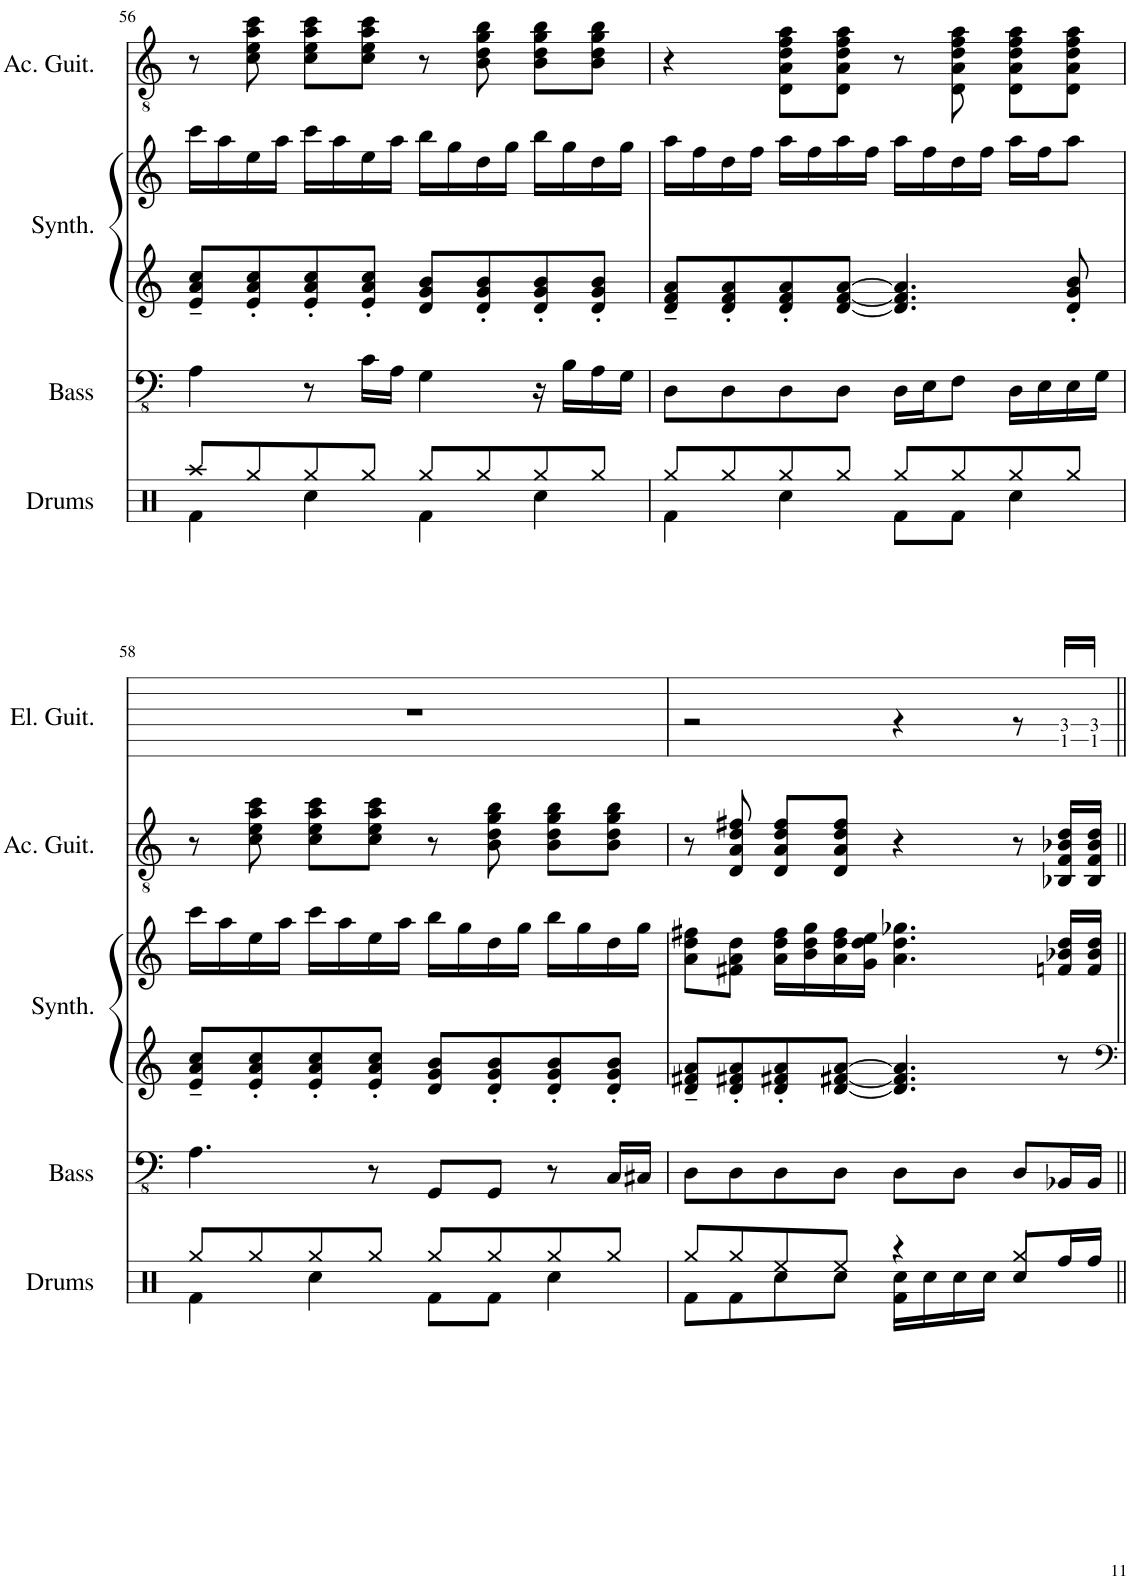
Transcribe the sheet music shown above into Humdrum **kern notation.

**kern	**kern	**kern	**kern	**kern
*part4	*part3	*part3	*part2	*part1
*staff5	*staff4	*staff3	*staff2	*staff1
*I"Electric Bass	*I"Synth Strings	*	*I"Acoustic Guitar	*I"Electric Guitar
*I'Bass	*I'Synth.	*	*I'Ac. Guit.	*I'El. Guit.
!!LO:PB:g=z
*clefFv4	*clefG2	*clefG2	*clefGv2	*
*k[]	*k[]	*k[]	*k[]	*k[]
*M4/4	*M4/4	*M4/4	*M4/4	*M4/4
=56	=56	=56	=56	=56
4AA\	8e/~ 8a/~ 8cc/~L	16ccc\LL	8r	1r
.	.	16aa\	.	.
.	8e/' 8a/' 8cc/'	16ee\	8c\ 8e\ 8a\ 8cc\	.
.	.	16aa\JJ	.	.
8r	8e/' 8a/' 8cc/'	16ccc\LL	8c\ 8e\ 8a\ 8cc\L	.
.	.	16aa\	.	.
16C\LL	8e/' 8a/' 8cc/'J	16ee\	8c\ 8e\ 8a\ 8cc\J	.
16AA\JJ	.	16aa\JJ	.	.
4GG\	8d/ 8g/ 8b/L	16bb\LL	8r	.
.	.	16gg\	.	.
.	8d/' 8g/' 8b/'	16dd\	8B\ 8d\ 8g\ 8b\	.
.	.	16gg\JJ	.	.
16r	8d/' 8g/' 8b/'	16bb\LL	8B\ 8d\ 8g\ 8b\L	.
16BB\LL	.	16gg\	.	.
16AA\	8d/' 8g/' 8b/'J	16dd\	8B\ 8d\ 8g\ 8b\J	.
16GG\JJ	.	16gg\JJ	.	.
=57	=57	=57	=57	=57
8DD\L	8d/~ 8f/~ 8a/~L	16aa\LL	4r	1r
.	.	16ff\	.	.
8DD\	8d/' 8f/' 8a/'	16dd\	.	.
.	.	16ff\JJ	.	.
8DD\	8d/' 8f/' 8a/'	16aa\LL	8D\ 8A\ 8d\ 8f\ 8a\L	.
.	.	16ff\	.	.
8DD\J	[8d/ [8f/ [8a/J	16aa\	8D\ 8A\ 8d\ 8f\ 8a\J	.
.	.	16ff\JJ	.	.
16DD\LL	4.d/] 4.f/] 4.a/]	16aa\LL	8r	.
16EE\J	.	16ff\	.	.
8FF\J	.	16dd\	8D\ 8A\ 8d\ 8f\ 8a\	.
.	.	16ff\JJ	.	.
16DD\LL	.	16aa\LL	8D\ 8A\ 8d\ 8f\ 8a\L	.
16EE\	.	16ff\J	.	.
16EE\	8d/' 8g/' 8b/'	8aa\J	8D\ 8A\ 8d\ 8f\ 8a\J	.
16GG\JJ	.	.	.	.
!!LO:LB:g=z
=58	=58	=58	=58	=58
4.AA\	8e/~ 8a/~ 8cc/~L	16ccc\LL	8r	1r
.	.	16aa\	.	.
.	8e/' 8a/' 8cc/'	16ee\	8c\ 8e\ 8a\ 8cc\	.
.	.	16aa\JJ	.	.
.	8e/' 8a/' 8cc/'	16ccc\LL	8c\ 8e\ 8a\ 8cc\L	.
.	.	16aa\	.	.
8r	8e/' 8a/' 8cc/'J	16ee\	8c\ 8e\ 8a\ 8cc\J	.
.	.	16aa\JJ	.	.
8GGG/L	8d/ 8g/ 8b/L	16bb\LL	8r	.
.	.	16gg\	.	.
8GGG/J	8d/' 8g/' 8b/'	16dd\	8B\ 8d\ 8g\ 8b\	.
.	.	16gg\JJ	.	.
8r	8d/' 8g/' 8b/'	16bb\LL	8B\ 8d\ 8g\ 8b\L	.
.	.	16gg\	.	.
16CC/LL	8d/' 8g/' 8b/'J	16dd\	8B\ 8d\ 8g\ 8b\J	.
16CC#X/JJ	.	16gg\JJ	.	.
=59	=59	=59	=59	=59
8DD\L	8d/~ 8f#X/~ 8a/~L	8a\ 8dd\ 8ff#X\L	8r	2r
8DD\	8d/' 8f#X/' 8a/'	8f#X\ 8a\ 8dd\J	8D/ 8A/ 8d/ 8f#X/	.
8DD\	8d/' 8f#X/' 8a/'	16a\ 16dd\ 16ff#\LL	8D/ 8A/ 8d/ 8f#/L	.
.	.	16b\ 16dd\ 16gg\	.	.
8DD\J	[8d/ [8f#X/ [8a/J	16a\ 16dd\ 16ff#\	8D/ 8A/ 8d/ 8f#/J	.
.	.	16g\ 16dd\ 16ee\JJ	.	.
8DD\L	4.d/] 4.f#/] 4.a/]	4.a\ 4.dd\ 4.gg-X\	4r	4r
8DD\J	.	.	.	.
8DD/L	.	.	8r	8r
16BBB-X/L	8r	16fn/ 16b-X/ 16dd/LL	16BB-X/ 16F/ 16B-X/ 16d/LL	16BB-X/ 16F/LL
16BBB-/JJ	.	16f/ 16b-/ 16dd/JJ	16BB-/ 16F/ 16B-/ 16d/JJ	16BB-/ 16F/JJ
=||	=||	=||	=||	=||
*-	*-	*-	*-	*-
